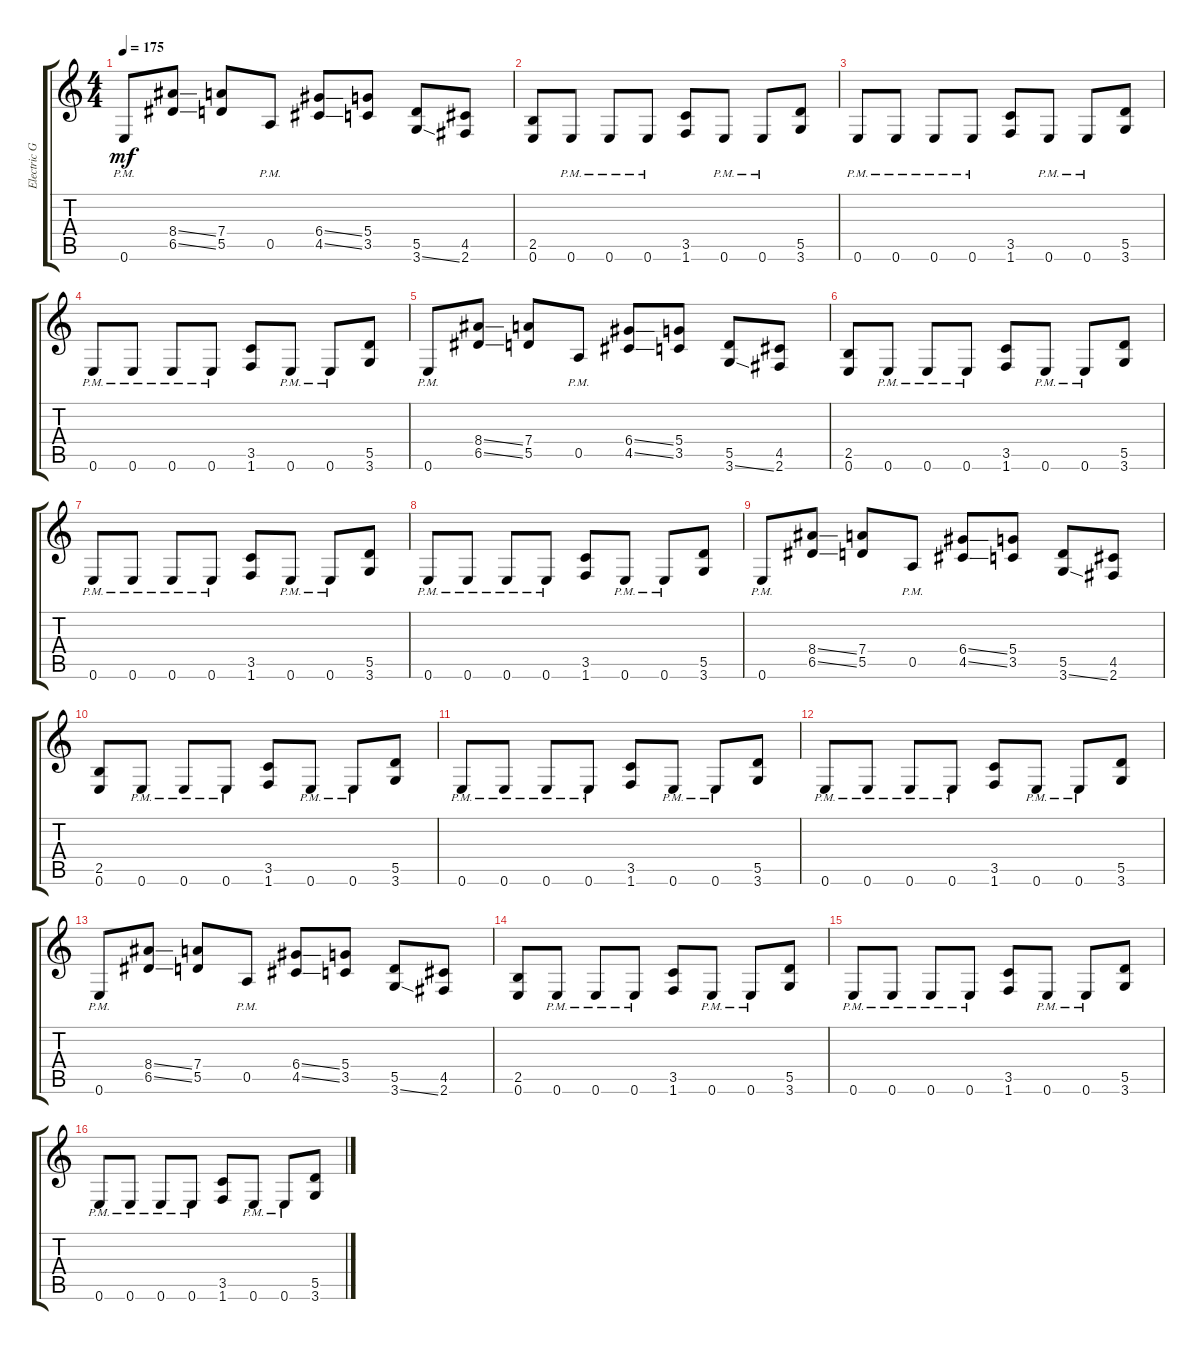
\track ("Electric Guitar" "Electric G") {instrument distortionguitar}
\staff {score tabs}
\tuning (E4 B3 G3 D3 A2 E2) {hide}
\ts (4 4)
\tempo 175
\clef g2
\ks c
0.6{pm}.8{dy mf} (8.4{ss} 6.5{ss}).8 (7.4 5.5).8 0.5{pm}.8 (6.4{ss} 4.5{ss}).8 (5.4 3.5).8 (5.5 3.6{ss}).8 (4.5 2.6).8 |
(2.5 0.6).8 0.6{pm}.8 0.6{pm}.8 0.6{pm}.8 (3.5 1.6).8 0.6{pm}.8 0.6{pm}.8 (5.5 3.6).8 |
0.6{pm}.8 0.6{pm}.8 0.6{pm}.8 0.6{pm}.8 (3.5 1.6).8 0.6{pm}.8 0.6{pm}.8 (5.5 3.6).8 |
0.6{pm}.8 0.6{pm}.8 0.6{pm}.8 0.6{pm}.8 (3.5 1.6).8 0.6{pm}.8 0.6{pm}.8 (5.5 3.6).8 |
0.6{pm}.8 (8.4{ss} 6.5{ss}).8 (7.4 5.5).8 0.5{pm}.8 (6.4{ss} 4.5{ss}).8 (5.4 3.5).8 (5.5 3.6{ss}).8 (4.5 2.6).8 |
(2.5 0.6).8 0.6{pm}.8 0.6{pm}.8 0.6{pm}.8 (3.5 1.6).8 0.6{pm}.8 0.6{pm}.8 (5.5 3.6).8 |
0.6{pm}.8 0.6{pm}.8 0.6{pm}.8 0.6{pm}.8 (3.5 1.6).8 0.6{pm}.8 0.6{pm}.8 (5.5 3.6).8 |
0.6{pm}.8 0.6{pm}.8 0.6{pm}.8 0.6{pm}.8 (3.5 1.6).8 0.6{pm}.8 0.6{pm}.8 (5.5 3.6).8 |
0.6{pm}.8 (8.4{ss} 6.5{ss}).8 (7.4 5.5).8 0.5{pm}.8 (6.4{ss} 4.5{ss}).8 (5.4 3.5).8 (5.5 3.6{ss}).8 (4.5 2.6).8 |
(2.5 0.6).8 0.6{pm}.8 0.6{pm}.8 0.6{pm}.8 (3.5 1.6).8 0.6{pm}.8 0.6{pm}.8 (5.5 3.6).8 |
0.6{pm}.8 0.6{pm}.8 0.6{pm}.8 0.6{pm}.8 (3.5 1.6).8 0.6{pm}.8 0.6{pm}.8 (5.5 3.6).8 |
0.6{pm}.8 0.6{pm}.8 0.6{pm}.8 0.6{pm}.8 (3.5 1.6).8 0.6{pm}.8 0.6{pm}.8 (5.5 3.6).8 |
0.6{pm}.8 (8.4{ss} 6.5{ss}).8 (7.4 5.5).8 0.5{pm}.8 (6.4{ss} 4.5{ss}).8 (5.4 3.5).8 (5.5 3.6{ss}).8 (4.5 2.6).8 |
(2.5 0.6).8 0.6{pm}.8 0.6{pm}.8 0.6{pm}.8 (3.5 1.6).8 0.6{pm}.8 0.6{pm}.8 (5.5 3.6).8 |
0.6{pm}.8 0.6{pm}.8 0.6{pm}.8 0.6{pm}.8 (3.5 1.6).8 0.6{pm}.8 0.6{pm}.8 (5.5 3.6).8 |
0.6{pm}.8 0.6{pm}.8 0.6{pm}.8 0.6{pm}.8 (3.5 1.6).8 0.6{pm}.8 0.6{pm}.8 (5.5 3.6).8
